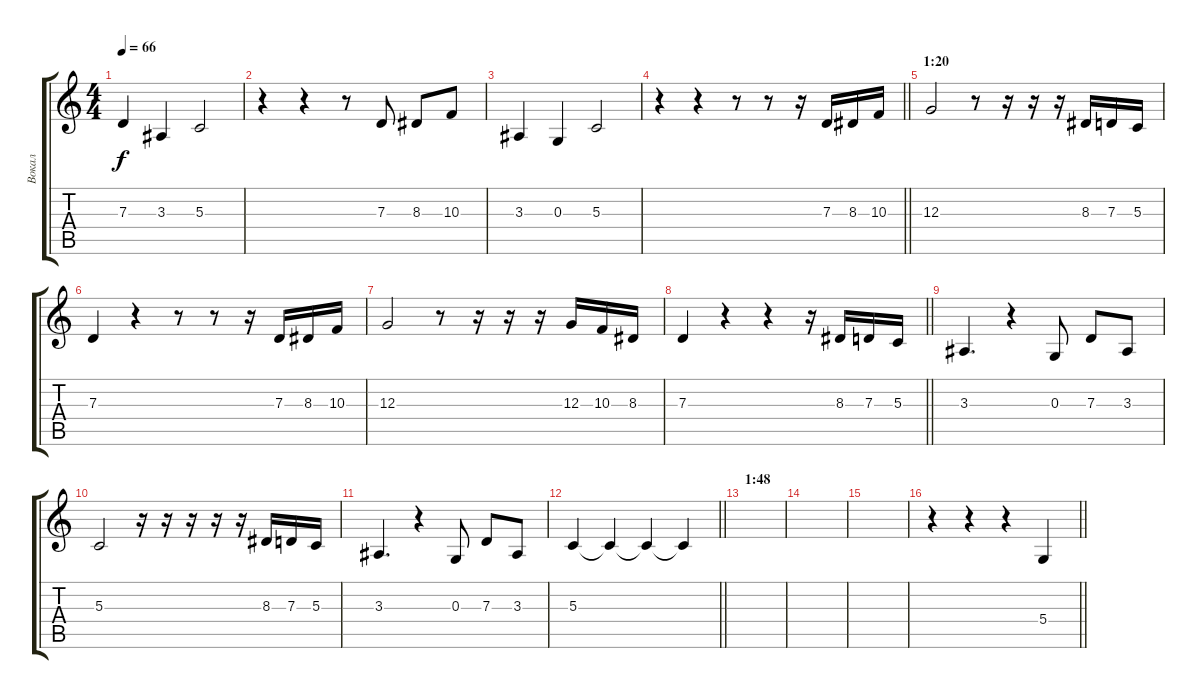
\track ("Вокал" "Вокал") {instrument violin}
\staff {score tabs}
\tuning (E4 B3 G3 D3 A2 E2) {hide}
\ts (4 4)
\tempo 66
\clef g2
\ks c
7.3.4{dy f} 3.3.4 5.3.2 |
r.4 r.4 r.8 7.3.8 8.3.8 10.3.8 |
3.3.4 0.3.4 5.3.2 |
\barLineRight lightlight
r.4 r.4 r.8 r.8 r.16 7.3.16 8.3.16 10.3.16 |
\section ("" "1:20")
12.3.2 r.8 r.16 r.16 r.16 8.3.16 7.3.16 5.3.16 |
7.3.4 r.4 r.8 r.8 r.16 7.3.16 8.3.16 10.3.16 |
12.3.2 r.8 r.16 r.16 r.16 12.3.16 10.3.16 8.3.16 |
\barLineRight lightlight
7.3.4 r.4 r.4 r.16 8.3.16 7.3.16 5.3.16 |
3.3.4{d} r.4 0.3.8 7.3.8 3.3.8 |
5.3.2 r.16 r.16 r.16 r.16 r.16 8.3.16 7.3.16 5.3.16 |
3.3.4{d} r.4 0.3.8 7.3.8 3.3.8 |
\barLineRight lightlight
5.3.4 5.3{t}.4{volume 5} 5.3{t}.4 5.3{t}.4 |
\section ("" "1:48")
|
|
|
\barLineRight lightlight
r.4 r.4 r.4 5.4.4{volume 13}
